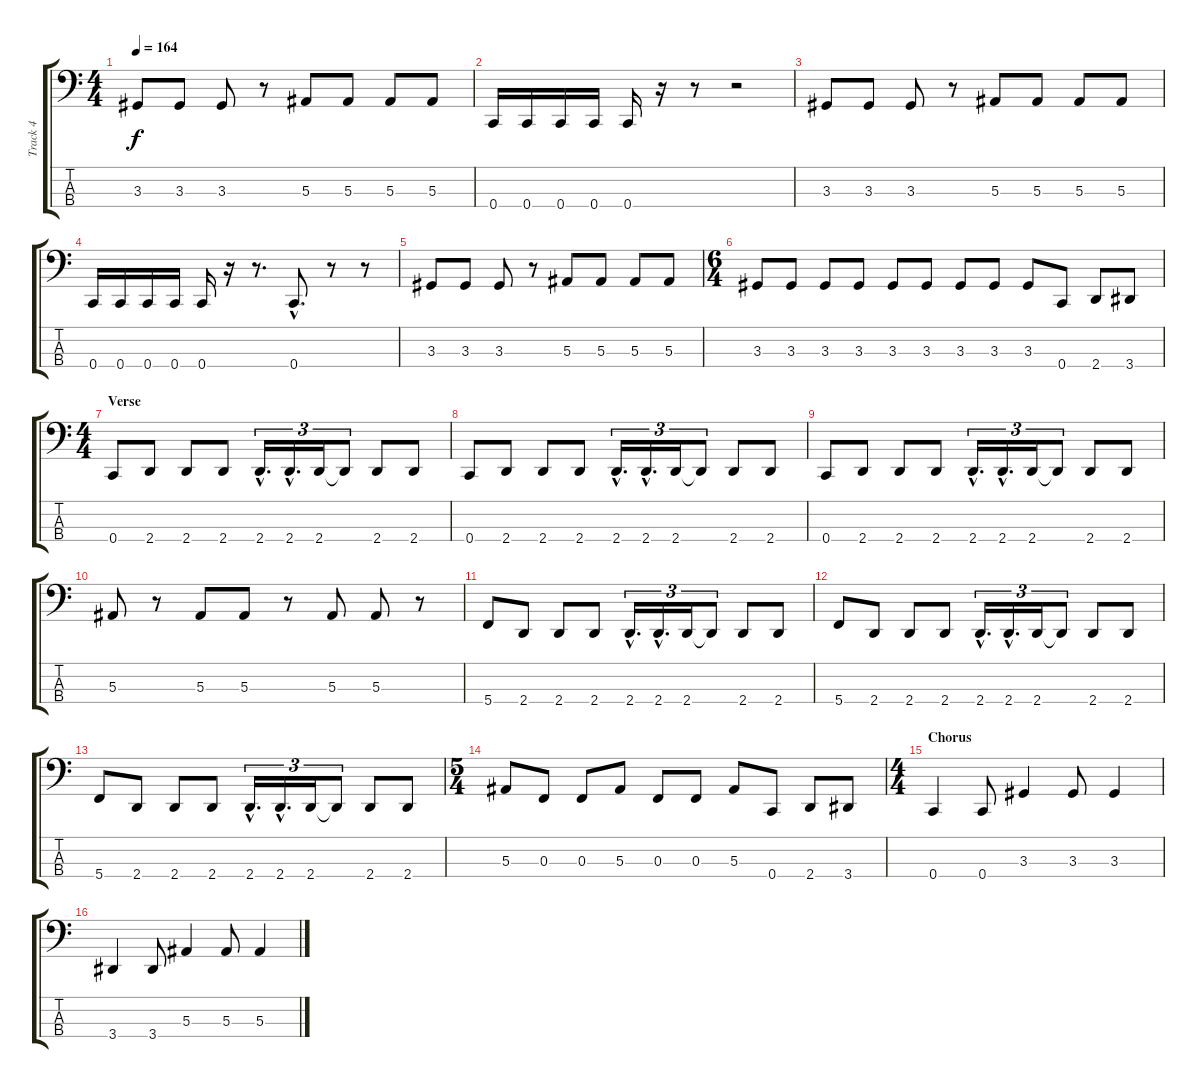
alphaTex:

\track ("Track 4" "Track 4") {instrument electricbasspick}
\staff {score tabs}
\tuning (Eb2 Bb1 F1 C1) {hide}
\ts (4 4)
\tempo 164
\clef f4
\ks c
3.3.8{dy f} 3.3.8 3.3.8 r.8 5.3.8 5.3.8 5.3.8 5.3.8 |
0.4.16 0.4.16 0.4.16 0.4.16 0.4.16 r.16 r.8 r.2 |
3.3.8 3.3.8 3.3.8 r.8 5.3.8 5.3.8 5.3.8 5.3.8 |
0.4.16 0.4.16 0.4.16 0.4.16 0.4.16 r.16 r.8{d} 0.4{hac}.8{d} r.8 r.8 |
3.3.8 3.3.8 3.3.8 r.8 5.3.8 5.3.8 5.3.8 5.3.8 |
\ts (6 4)
3.3.8 3.3.8 3.3.8 3.3.8 3.3.8 3.3.8 3.3.8 3.3.8 3.3.8 0.4.8 2.4.8 3.4.8 |
\ts (4 4)
\section ("" "Verse")
0.4.8 2.4.8 2.4.8 2.4.8 2.4{hac}.16{d tu (3 2)} 2.4{hac}.16{d tu (3 2)} 2.4.16{tu (3 2)} 2.4{t}.8{tu (3 2)} 2.4.8 2.4.8 |
0.4.8 2.4.8 2.4.8 2.4.8 2.4{hac}.16{d tu (3 2)} 2.4{hac}.16{d tu (3 2)} 2.4.16{tu (3 2)} 2.4{t}.8{tu (3 2)} 2.4.8 2.4.8 |
0.4.8 2.4.8 2.4.8 2.4.8 2.4{hac}.16{d tu (3 2)} 2.4{hac}.16{d tu (3 2)} 2.4.16{tu (3 2)} 2.4{t}.8{tu (3 2)} 2.4.8 2.4.8 |
5.3.8 r.8 5.3.8 5.3.8 r.8 5.3.8 5.3.8 r.8 |
5.4.8 2.4.8 2.4.8 2.4.8 2.4{hac}.16{d tu (3 2)} 2.4{hac}.16{d tu (3 2)} 2.4.16{tu (3 2)} 2.4{t}.8{tu (3 2)} 2.4.8 2.4.8 |
5.4.8 2.4.8 2.4.8 2.4.8 2.4{hac}.16{d tu (3 2)} 2.4{hac}.16{d tu (3 2)} 2.4.16{tu (3 2)} 2.4{t}.8{tu (3 2)} 2.4.8 2.4.8 |
5.4.8 2.4.8 2.4.8 2.4.8 2.4{hac}.16{d tu (3 2)} 2.4{hac}.16{d tu (3 2)} 2.4.16{tu (3 2)} 2.4{t}.8{tu (3 2)} 2.4.8 2.4.8 |
\ts (5 4)
5.3.8 0.3.8 0.3.8 5.3.8 0.3.8 0.3.8 5.3.8 0.4.8 2.4.8 3.4.8 |
\ts (4 4)
\section ("" "Chorus")
0.4.4 0.4.8 3.3.4 3.3.8 3.3.4 |
3.4.4 3.4.8 5.3.4 5.3.8 5.3.4
